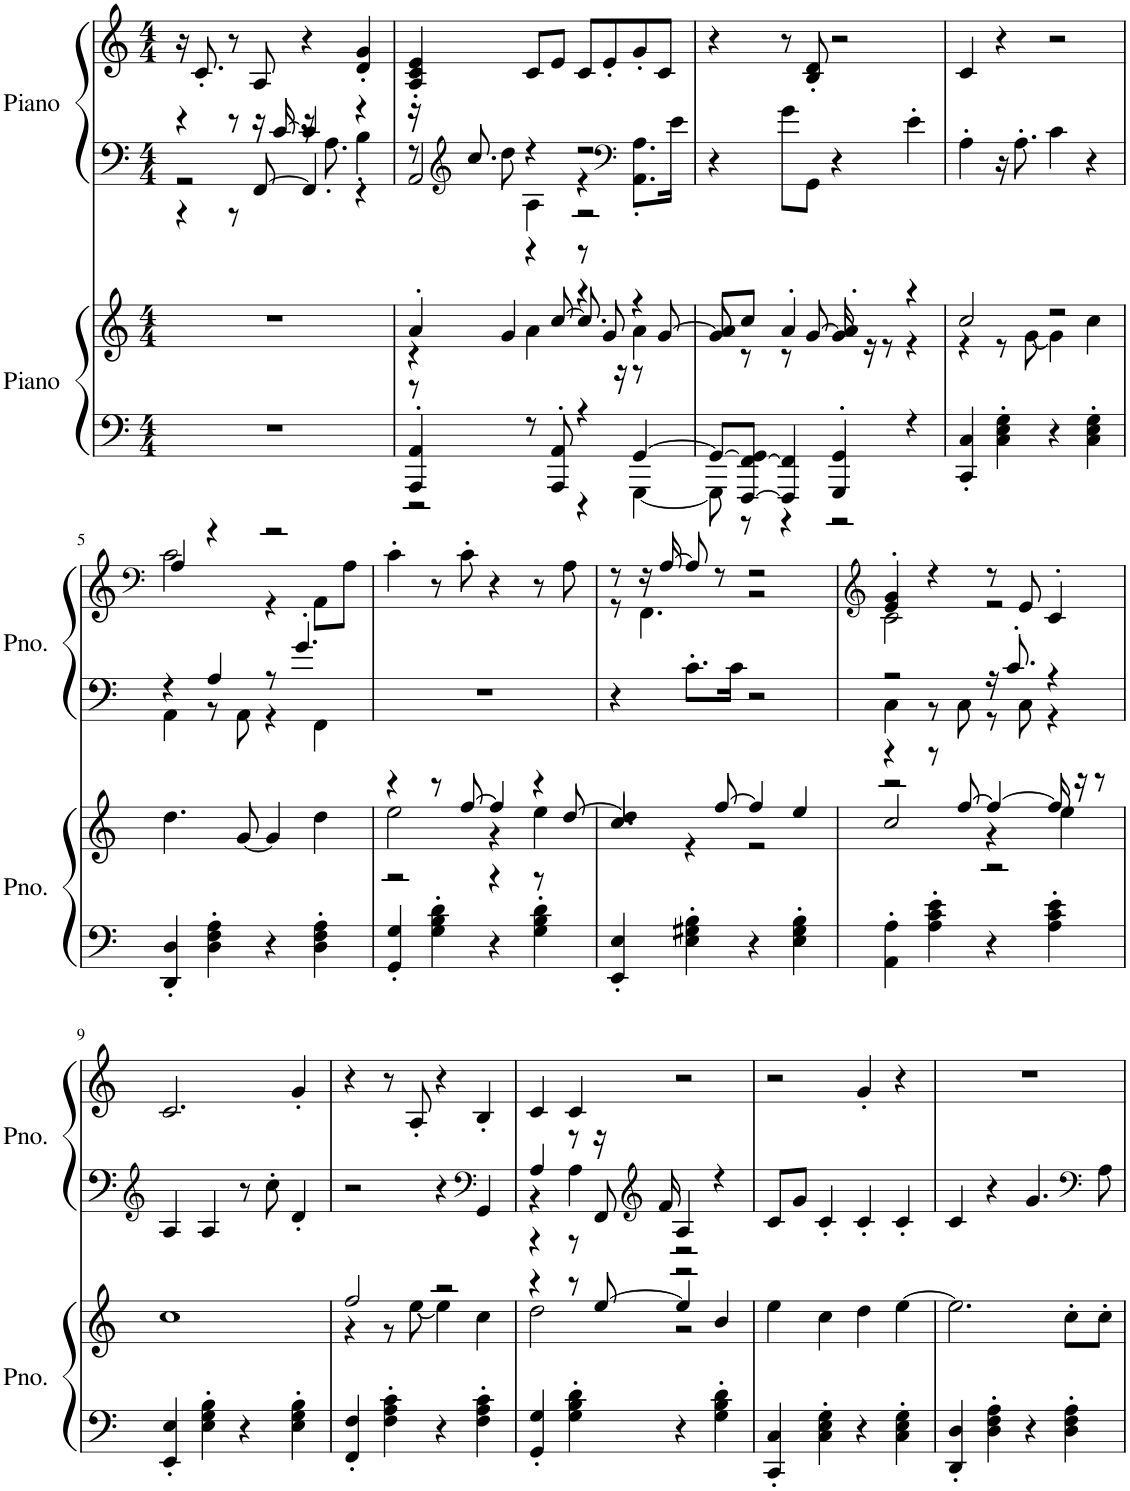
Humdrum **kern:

**kern	**kern	**kern	**kern
*part2	*part2	*part1	*part1
*staff4	*staff3	*staff2	*staff1
*I"Piano	*	*I"Piano	*
*I'Pno.	*	*I'Pno.	*
*clefF4	*clefG2	*clefF4	*clefG2
*k[]	*k[]	*k[]	*k[]
*M4/4	*M4/4	*M4/4	*M4/4
=1	=1	=1	=1
*	*	*^	*
*	*	*	*^	*
1r	1r	4r	2r	4r	16r
.	.	.	.	.	8.c'/
.	.	8r	.	8r	8r
.	.	16r	.	[8FF/	8A/
.	.	[16c/	.	.	.
.	.	4c/]	16r	4FF/]	4r
.	.	.	8.A'\	.	.
.	.	4r	4B'\	4r	4d/' 4g/'
=2	=2	=2	=2	=2	=2
*^	*^	*	*	*	*
*	*	*	*^	*	*	*	*
4AAA/' 4AA/'	2r	4a'/	4r	8r	16r	8r	2AA/	4A/' 4c/' 4e/'
*	*	*	*	*	*clefG2	*	*	*
.	.	.	.	.	8.cc/	.	.	.
.	.	.	.	4g/	.	8dd\	.	.
8r	.	4r	4a\	.	4r	4A\	.	8c/L
8AAA/' 8AA/'	.	.	.	[8cc/	.	.	.	8e/J
4r	4r	8r	4r	8.cc/]	2r	4r	2r	8c/L
.	.	8g/	.	.	.	.	.	8e'/
.	.	.	.	16r	.	.	.	.
*	*	*	*	*	*clefF4	*	*	*
[4GG/	[4GGG\	4r	4a\	8r	.	8.AA\' 8.A\'L	.	8g'/
.	.	.	.	[8g/	.	.	.	8c/J
.	.	.	.	.	.	16e\Jk	.	.
*	*	*	*v	*v	*	*	*	*
*	*	*	*	*v	*v	*v	*
=3	=3	=3	=3	=3	=3
8GG/L_	8GGG\]	8a/L	8g/]	4r	4r
[8FFF/ [8FF/ 8GG/]J	8r	8cc/J	8r	.	.
4FFF/] 4FF/]	4r	4a'/	8r	8g\L	8r
.	.	.	[8g/	8GG\J	8B/' 8d/'
4GGG/' 4GG/'	2r	4a'/	16g/]	4r	2r
.	.	.	16r	.	.
.	.	.	8r	.	.
4r	.	4r	4r	4e'\	.
*v	*v	*	*	*	*
=4	=4	=4	=4	=4
4CC/' 4C/'	2cc/	4r	4A'\	4c/
4C\' 4E\' 4G\'	.	8r	16r	4r
.	.	.	8.A'\	.
.	.	[8g\	.	.
4r	2r	4g\]	4c\	2r
4C\' 4E\' 4G\'	.	4cc\	4r	.
*	*v	*v	*	*
!!LO:LB:g=z
=5	=5	=5	=5
*	*	*	*clefF4
*	*	*^	*^
4DD/' 4D/'	4.dd\	4r	4AA\	4A/	2c\
4D\' 4F\' 4A\'	.	4A/	8r	4r	.
.	[8g/	.	8AA\	.	.
4r	4g/]	8r	4r	2r	4r
.	.	4.g'/	.	.	.
4D\' 4F\' 4A\'	4dd\	.	4FF\	.	8AA\L
.	.	.	.	.	8A\J
*	*	*v	*v	*	*
*	*	*	*v	*v
=6	=6	=6	=6
*	*^	*	*
*	*	*^	*	*
4GG/' 4G/'	4r	2ee\	2r	1r	4c'\
4G\' 4B\' 4d\'	8r	.	.	.	8r
.	[8ff/	.	.	.	8c'\
4r	4ff/]	4r	4r	.	4r
4G\' 4B\' 4d\'	4r	4ee\	8r	.	8r
.	.	.	[8dd/	.	8A\
*	*	*v	*v	*	*
=7	=7	=7	=7	=7
*	*	*	*	*^
4EE/' 4E/'	4.cc/	4dd/]	4r	8r	8r
.	.	.	.	16r	4.FF\
.	.	.	.	[16A/	.
4E\' 4G#X\' 4B\'	.	4r	8.c'\L	8A/]	.
.	[8ff/	.	.	8r	.
.	.	.	16c\Jk	.	.
4r	4ff/]	2r	2r	2r	2r
4E\' 4G#\' 4B\'	4ee/	.	.	.	.
*	*v	*v	*	*	*
=8	=8	=8	=8	=8
*	*	*	*clefG2	*
*	*^	*^	*	*
*	*	*^	*	*	*	*
4AA\' 4A\'	4r	2r	2cc/	2r	4C\	4e/' 4g/'	2c\
4A\' 4c\' 4e\'	8r	.	.	.	8r	4r	.
.	[8ff/	.	.	.	8C\	.	.
4r	4ff/_	4r	2r	16r	8r	8r	2r
.	.	.	.	8.c'/	.	.	.
.	.	.	.	.	8C\	8e/	.
4A\' 4c\' 4e\'	16ff/]	4ee\	.	4r	4r	4c'/	.
.	16r	.	.	.	.	.	.
.	8r	.	.	.	.	.	.
*	*v	*v	*v	*	*	*	*
*	*	*v	*v	*	*
*	*	*	*v	*v
!!LO:LB:g=z
=9	=9	=9	=9
*	*	*clefG2	*
4EE/' 4E/'	1cc	4A/	2.c/
4E\' 4G\' 4B\'	.	4A/	.
4r	.	8r	.
.	.	8cc'\	.
4E\' 4G\' 4B\'	.	4d'/	4g'/
=10	=10	=10	=10
*	*^	*	*
4FF/' 4F/'	2ff/	4r	2r	4r
4F\' 4A\' 4c\'	.	8r	.	8r
.	.	[8ee\	.	8A'/
4r	2r	4ee\]	4r	4r
*	*	*	*clefF4	*
4F\' 4A\' 4c\'	.	4cc\	4GG/	4B'/
=11	=11	=11	=11	=11
*	*	*	*^	*
*	*	*	*	*^	*
4GG/' 4G/'	4r	2dd\	4A/	4r	4r	4c/
4G\' 4B\' 4d\'	8r	.	8r	4A\	8r	4c/
.	[8ee/	.	16r	.	8FF/	.
*	*	*	*clefG2	*	*	*
.	.	.	16f/	.	.	.
4r	4ee/]	2r	4A/	2r	2r	2r
4G\' 4B\' 4d\'	4b/	.	4r	.	.	.
*	*v	*v	*	*	*	*
*	*	*v	*v	*v	*
=12	=12	=12	=12
4CC/' 4C/'	4ee\	8c/L	2r
.	.	8g/J	.
4C\' 4E\' 4G\'	4cc\	4c'/	.
4r	4dd\	4c'/	4g'/
4C\' 4E\' 4G\'	[4ee\	4c'/	4r
=13	=13	=13	=13
4DD/' 4D/'	2.ee\]	4c/	1r
4D\' 4F\' 4A\'	.	4r	.
4r	.	4.g/	.
4D\' 4F\' 4A\'	8cc'\L	.	.
*	*	*clefF4	*
.	8cc'\J	8A\	.
=	=	=	=
*-	*-	*-	*-
